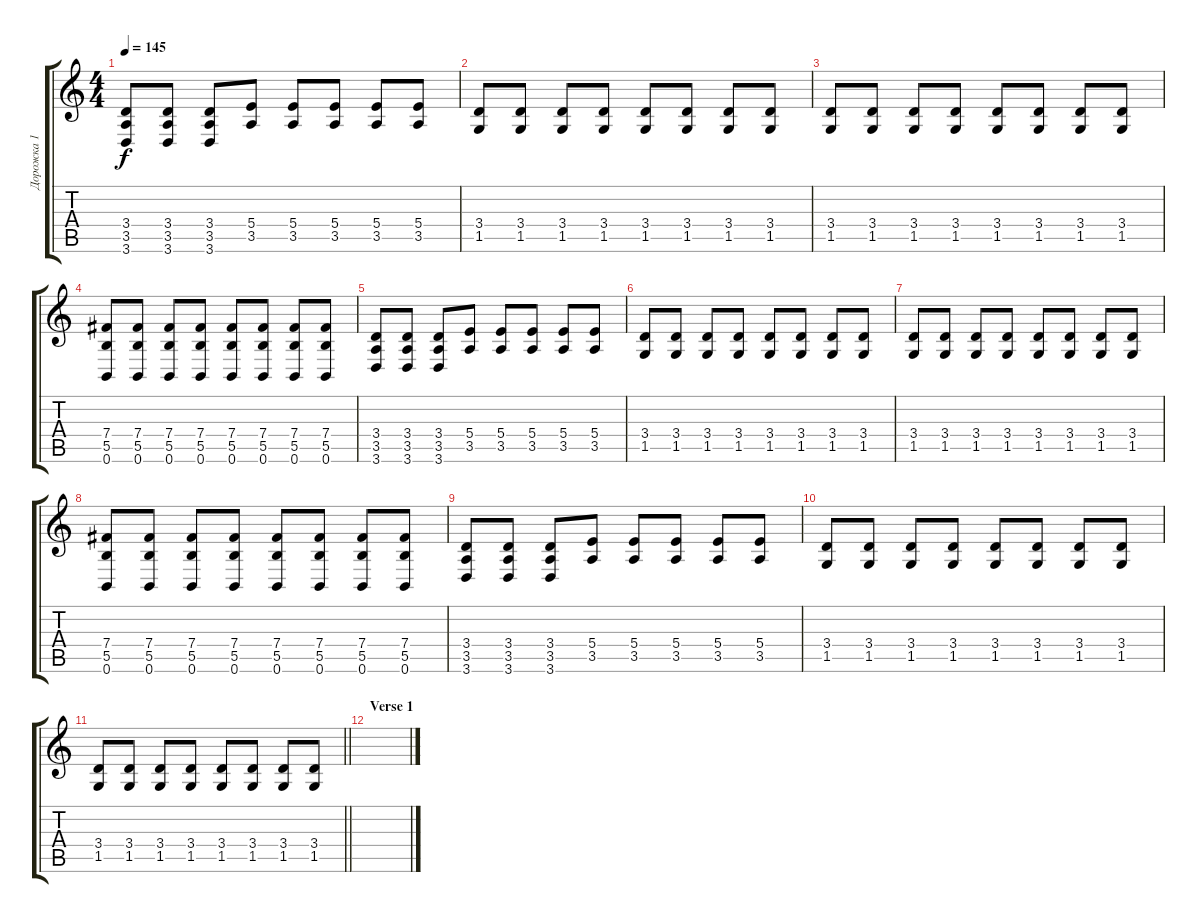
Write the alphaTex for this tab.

\track ("Дорожка 1" "Дорожка 1") {instrument distortionguitar}
\staff {score tabs}
\tuning (Db4 Ab3 E3 B2 Gb2 B1) {hide}
\ts (4 4)
\tempo 145
\clef g2
\ks c
(3.4 3.5 3.6).8{dy f} (3.4 3.5 3.6).8 (3.4 3.5 3.6).8 (5.4 3.5).8 (5.4 3.5).8 (5.4 3.5).8 (5.4 3.5).8 (5.4 3.5).8 |
(3.4 1.5).8 (3.4 1.5).8 (3.4 1.5).8 (3.4 1.5).8 (3.4 1.5).8 (3.4 1.5).8 (3.4 1.5).8 (3.4 1.5).8 |
(3.4 1.5).8 (3.4 1.5).8 (3.4 1.5).8 (3.4 1.5).8 (3.4 1.5).8 (3.4 1.5).8 (3.4 1.5).8 (3.4 1.5).8 |
(7.4 5.5 0.6).8 (7.4 5.5 0.6).8 (7.4 5.5 0.6).8 (7.4 5.5 0.6).8 (7.4 5.5 0.6).8 (7.4 5.5 0.6).8 (7.4 5.5 0.6).8 (7.4 5.5 0.6).8 |
(3.4 3.5 3.6).8 (3.4 3.5 3.6).8 (3.4 3.5 3.6).8 (5.4 3.5).8 (5.4 3.5).8 (5.4 3.5).8 (5.4 3.5).8 (5.4 3.5).8 |
(3.4 1.5).8 (3.4 1.5).8 (3.4 1.5).8 (3.4 1.5).8 (3.4 1.5).8 (3.4 1.5).8 (3.4 1.5).8 (3.4 1.5).8 |
(3.4 1.5).8 (3.4 1.5).8 (3.4 1.5).8 (3.4 1.5).8 (3.4 1.5).8 (3.4 1.5).8 (3.4 1.5).8 (3.4 1.5).8 |
(7.4 5.5 0.6).8 (7.4 5.5 0.6).8 (7.4 5.5 0.6).8 (7.4 5.5 0.6).8 (7.4 5.5 0.6).8 (7.4 5.5 0.6).8 (7.4 5.5 0.6).8 (7.4 5.5 0.6).8 |
(3.4 3.5 3.6).8 (3.4 3.5 3.6).8 (3.4 3.5 3.6).8 (5.4 3.5).8 (5.4 3.5).8 (5.4 3.5).8 (5.4 3.5).8 (5.4 3.5).8 |
(3.4 1.5).8 (3.4 1.5).8 (3.4 1.5).8 (3.4 1.5).8 (3.4 1.5).8 (3.4 1.5).8 (3.4 1.5).8 (3.4 1.5).8 |
\barLineRight lightlight
(3.4 1.5).8 (3.4 1.5).8 (3.4 1.5).8 (3.4 1.5).8 (3.4 1.5).8 (3.4 1.5).8 (3.4 1.5).8 (3.4 1.5).8 |
\section ("" "Verse 1")
